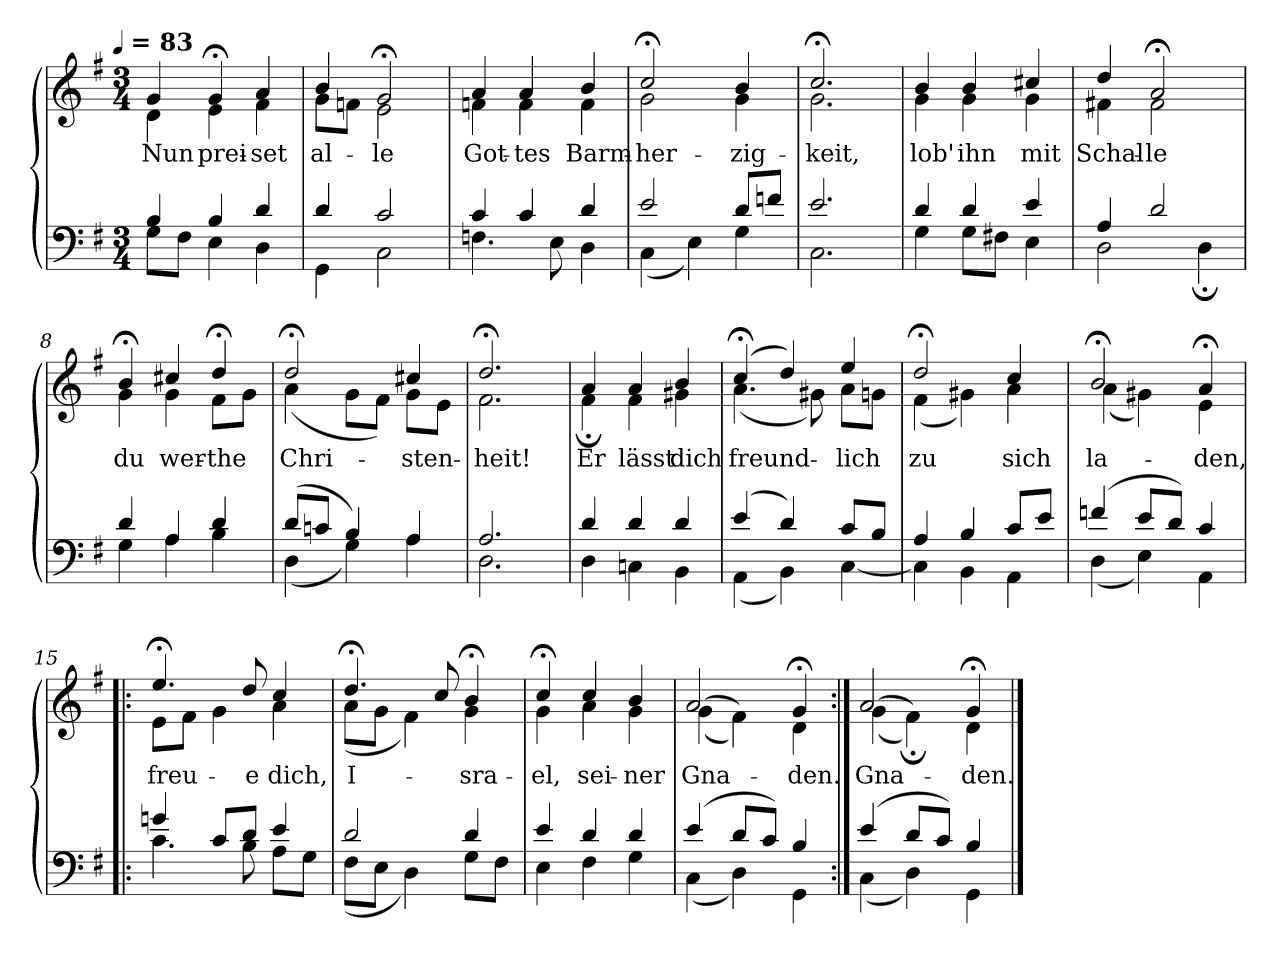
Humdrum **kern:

**kern	**kern	**text	**dynam
*part1	*part1	*part1	*part1
*staff2	*staff1	*staff1	*staff1/2
*clefF4	*clefG2	*	*
*k[f#]	*k[f#]	*	*
!!LO:TX:omd:t=[quarter] = 83
*M3/4	*M3/4	*	*
*MM83	*MM83	*	*
=1	=1	=1	=1
*^	*^	*	*
4B	8GL	4g	4d	Nun	.
.	8F#J	.	.	.	.
4B	4E	4g;<	4e	prei-	.
4d	4D	4a	4f#	-set	.
=2	=2	=2	=2	=2	=2
4d	4GG	4b	8gL	al-	.
.	.	.	8fnJ	.	.
2c	2C	2g;<	2e	-le	.
=3	=3	=3	=3	=3	=3
4c	4.Fn	4a	4fn	Got-	.
4c	.	4a	4f	-tes	.
.	8E	.	.	.	.
4d	4D	4b	4f	Barm-	.
=4	=4	=4	=4	=4	=4
2e	(4C	2cc;<	2g	-her-	.
.	4E)	.	.	.	.
8dL	4G	4b	4g	-zig-	♩ = 80
8fnJ	.	.	.	.	.
=5	=5	=5	=5	=5	=5
2.e	2.C	2.cc;<	2.g	-keit,	.
=6	=6	=6	=6	=6	=6
4d	4G	4b	4g	lob'	.
4d	8GL	4b	4g	ihn	.
.	8F#XJ	.	.	.	.
4e	4E	4cc#X	4g	mit	.
!!LO:LB:g=z	!!
=7	=7	=7	=7	=7	=7
4A	2D	4dd	4f#X	Schal-	.
2d	.	2a;<	2f#	-le	.
.	4D;	.	.	.	.
=8	=8	=8	=8	=8	=8
4d	4G	4b;<	4g	du	.
4A	4A	4cc#X	4g	wer-	.
4d	4B	4dd;<	8f#L	-the	.
.	.	.	8gJ	.	.
=9	=9	=9	=9	=9	=9
*	*	*MM83	*	*	*
(8dL	(4D	2dd;<	(4a	Chri-	.
8cnJ	.	.	.	.	.
4B)	4G)	.	8gL	.	.
.	.	.	8f#J)	.	.
4A	4A	4cc#X	8gL	-sten-	♩ = 80
.	.	.	8eJ	.	.
=10	=10	=10	=10	=10	=10
2.A	2.D	2.dd;<	2.f#	-heit!	.
=11	=11	=11	=11	=11	=11
*	*	*MM84	*	*	*
4d	4D	4a	4f#;	Er	.
4d	4Cn	4a	4f#	lässt	.
4d	4BB	4b	4g#X	dich	.
=12	=12	=12	=12	=12	=12
(4e	(4AA	(4cc;<	(4.a	freund-	.
4d)	4BB)	4dd)	.	.	♩ = 84
.	.	.	8g#X)	.	.
8cL	[4C	4ee	8aL	-lich	.
8BJ	.	.	8gnJ	.	.
!!LO:LB:g=z	!!
=13	=13	=13	=13	=13	=13
4A	4C]	2dd;<	(4f#	zu	.
4B	4BB	.	4g#X)	.	.
8cL	4AA	4cc	4a	sich	♩ = 83.1
8eJ	.	.	.	.	.
=14	=14	=14	=14	=14	=14
*	*	*MM82	*	*	*
(4fn	(4D	2b;<	(4a	la-	.
8eL	4E)	.	4g#X)	.	.
8dJ)	.	.	.	.	.
4c	4AA	4a;<	4e	-den,	.
=15!|:	=15!|:	=15!|:	=15!|:	=15!|:	=15!|:
*	*	*MM79	*	*	*
4gn	4.c	4.ee;<	8eL	freu-	.
.	.	.	8f#J	.	.
8cL	.	.	4g	.	.
8dJ	8B	8dd	.	-e	.
4e	8AL	4cc	4a	dich,	♩ = 79.4
.	8GJ	.	.	.	.
=16	=16	=16	=16	=16	=16
2d	(8F#L	4.dd;<	(8aL	I-	.
.	8EJ	.	8gJ	.	.
.	4D)	.	4f#)	.	.
.	.	8cc	.	.	.
4d	8GL	4b;<	4g	-sra-	.
.	8F#J	.	.	.	.
=17	=17	=17	=17	=17	=17
4e	4E	4cc;<	4g	-el,	.
4d	4F#	4cc	4a	sei-	.
4d	4G	4b	4g	-ner	.
=18	=18	=18	=18	=18	=18
*	*	*MM77	*	*	*
(4e	(4C	2a	((4g	Gna-	.
8dL	4D)	.	4f#))	.	.
8cJ)	.	.	.	.	.
4B	4GG	4g;<	4d	-den.	.
=:|!	=:|!	=:|!	=:|!	=:|!	=:|!
*	*	*MM66	*	*	*
(4e	(4C	2a	((4g	Gna-	.
8dL	4D)	.	4f#;))	.	.
8cJ)	.	.	.	.	.
4B	4GG	4g;<	4d	-den.	.
*v	*v	*	*	*	*
*	*v	*v	*	*
==	==	==	==
*-	*-	*-	*-
